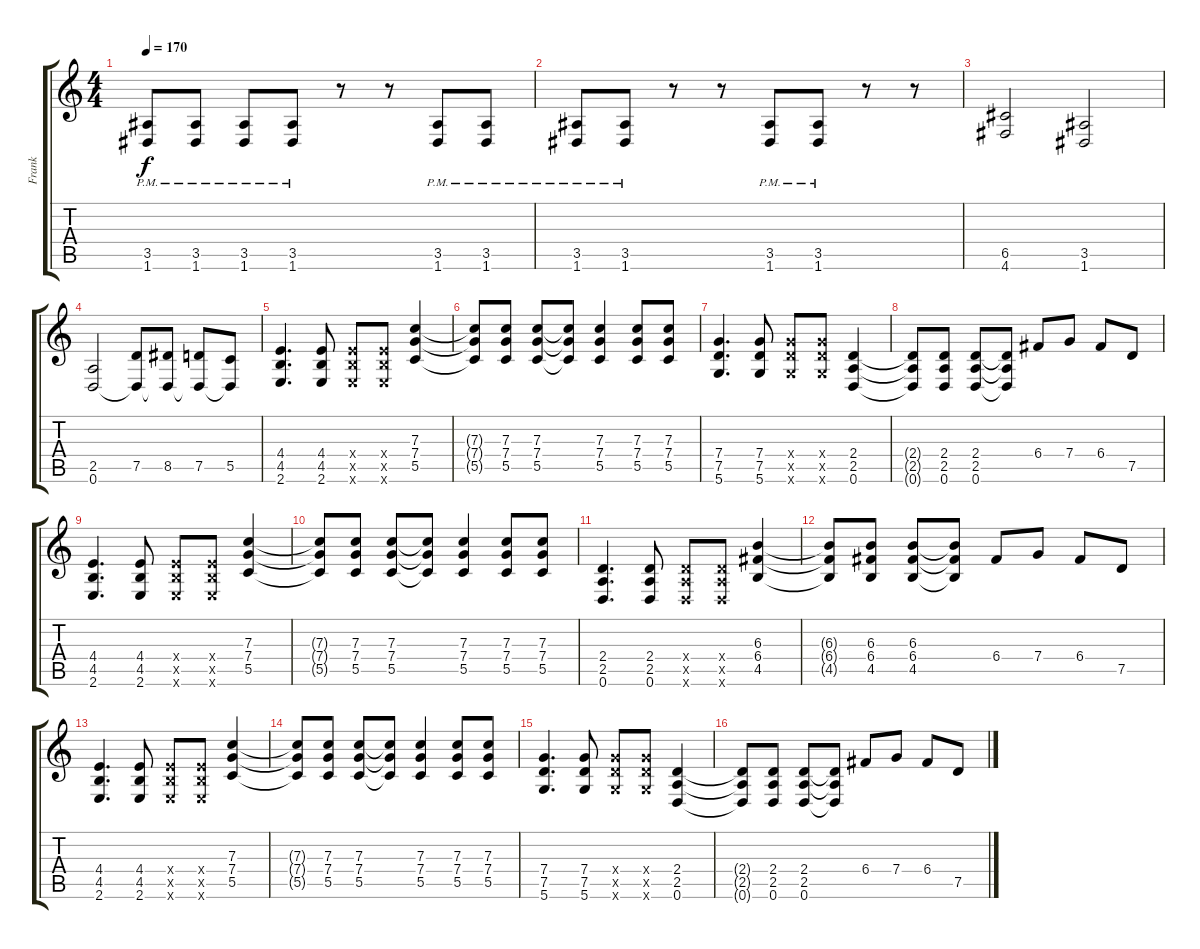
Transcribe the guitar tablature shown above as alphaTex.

\track ("Frank" "Frank") {instrument electricguitarclean}
\staff {score tabs}
\tuning (D4 A3 F3 C3 G2 D2) {hide}
\ts (4 4)
\tempo 170
\clef g2
\ks c
(3.5{pm} 1.6{pm}).8{dy f} (3.5{pm} 1.6{pm}).8 (3.5{pm} 1.6{pm}).8 (3.5{pm} 1.6{pm}).8 r.8 r.8 (3.5{pm} 1.6{pm}).8 (3.5{pm} 1.6{pm}).8 |
(3.5{pm} 1.6{pm}).8 (3.5{pm} 1.6{pm}).8 r.8 r.8 (3.5{pm} 1.6{pm}).8 (3.5{pm} 1.6{pm}).8 r.8 r.8 |
(6.5 4.6).2 (3.5 1.6).2 |
(2.5 0.6).2 (7.5 0.6{t}).8 (8.5 0.6{t}).8 (7.5 0.6{t}).8 (5.5 0.6{t}).8 |
(4.4 4.5 2.6).4{d} (4.4 4.5 2.6).8 (4.4{x} 4.5{x} 2.6{x}).8 (4.4{x} 4.5{x} 2.6{x}).8 (7.3 7.4 5.5).4 |
(7.3{t} 7.4{t} 5.5{t}).8 (7.3 7.4 5.5).8 (7.3 7.4 5.5).8 (7.3{t} 7.4{t} 5.5{t}).8 (7.3 7.4 5.5).4 (7.3 7.4 5.5).8 (7.3 7.4 5.5).8 |
(7.4 7.5 5.6).4{d} (7.4 7.5 5.6).8 (7.4{x} 7.5{x} 5.6{x}).8 (7.4{x} 7.5{x} 5.6{x}).8 (2.4 2.5 0.6).4 |
(2.4{t} 2.5{t} 0.6{t}).8 (2.4 2.5 0.6).8 (2.4 2.5 0.6).8 (2.4{t} 2.5{t} 0.6{t}).8 6.4.8 7.4.8 6.4.8 7.5.8 |
(4.4 4.5 2.6).4{d} (4.4 4.5 2.6).8 (4.4{x} 4.5{x} 2.6{x}).8 (4.4{x} 4.5{x} 2.6{x}).8 (7.3 7.4 5.5).4 |
(7.3{t} 7.4{t} 5.5{t}).8 (7.3 7.4 5.5).8 (7.3 7.4 5.5).8 (7.3{t} 7.4{t} 5.5{t}).8 (7.3 7.4 5.5).4 (7.3 7.4 5.5).8 (7.3 7.4 5.5).8 |
(2.4 2.5 0.6).4{d} (2.4 2.5 0.6).8 (2.4{x} 2.5{x} 0.6{x}).8 (2.4{x} 2.5{x} 0.6{x}).8 (6.3 6.4 4.5).4 |
(6.3{t} 6.4{t} 4.5{t}).8 (6.3 6.4 4.5).8 (6.3 6.4 4.5).8 (6.3{t} 6.4{t} 4.5{t}).8 6.4.8 7.4.8 6.4.8 7.5.8 |
(4.4 4.5 2.6).4{d} (4.4 4.5 2.6).8 (4.4{x} 4.5{x} 2.6{x}).8 (4.4{x} 4.5{x} 2.6{x}).8 (7.3 7.4 5.5).4 |
(7.3{t} 7.4{t} 5.5{t}).8 (7.3 7.4 5.5).8 (7.3 7.4 5.5).8 (7.3{t} 7.4{t} 5.5{t}).8 (7.3 7.4 5.5).4 (7.3 7.4 5.5).8 (7.3 7.4 5.5).8 |
(7.4 7.5 5.6).4{d} (7.4 7.5 5.6).8 (7.4{x} 7.5{x} 5.6{x}).8 (7.4{x} 7.5{x} 5.6{x}).8 (2.4 2.5 0.6).4 |
(2.4{t} 2.5{t} 0.6{t}).8 (2.4 2.5 0.6).8 (2.4 2.5 0.6).8 (2.4{t} 2.5{t} 0.6{t}).8 6.4.8 7.4.8 6.4.8 7.5.8
